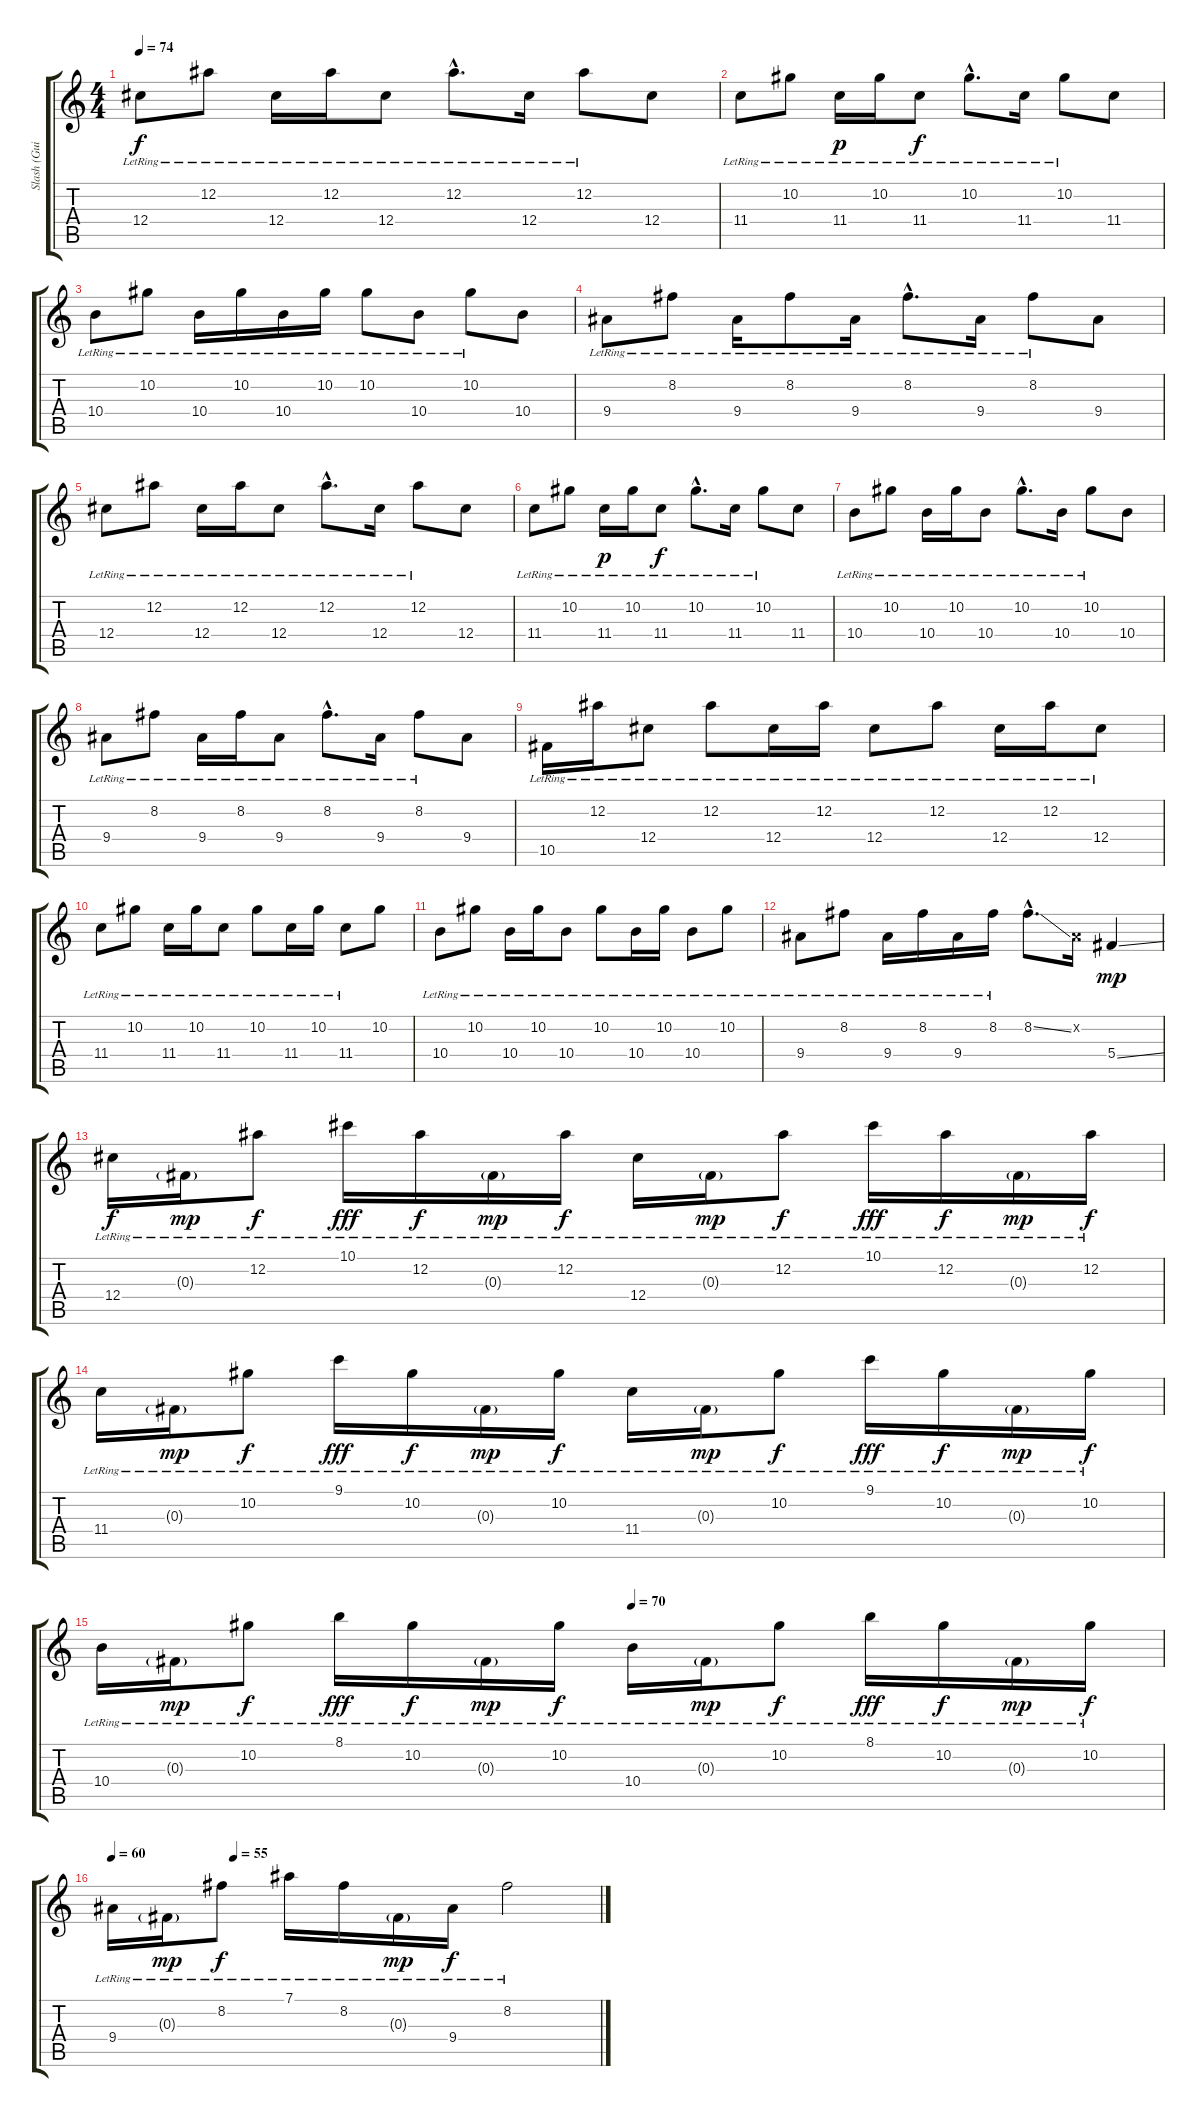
\track ("Slash (Guitar - 12 Strings)" "Slash (Gui") {instrument electricguitarjazz}
\staff {score tabs}
\tuning (Eb4 Bb3 Gb3 Db3 Ab2 Eb2) {hide}
\ts (4 4)
\tempo 74
\clef g2
\ks c
12.4{lr}.8{dy f instrument electricguitarjazz} 12.2{lr}.8 12.4{lr}.16 12.2{lr}.16 12.4{lr}.8 12.2{hac lr}.8{d} 12.4{lr}.16 12.2{lr}.8 12.4.8 |
11.4{lr}.8 10.2{lr}.8 11.4{lr}.16{dy p} 10.2{lr}.16 11.4{lr}.8{dy f} 10.2{hac lr}.8{d} 11.4{lr}.16 10.2{lr}.8 11.4.8 |
10.4{lr}.8 10.2{lr}.8 10.4{lr}.16 10.2{lr}.16 10.4{lr}.16 10.2{lr}.16 10.2{lr}.8 10.4{lr}.8 10.2{lr}.8 10.4.8 |
9.4{lr}.8 8.2{lr}.8 9.4{lr}.16 8.2{lr}.8 9.4{lr}.16 8.2{hac lr}.8{d} 9.4{lr}.16 8.2{lr}.8 9.4.8 |
12.4{lr}.8 12.2{lr}.8 12.4{lr}.16 12.2{lr}.16 12.4{lr}.8 12.2{hac lr}.8{d} 12.4{lr}.16 12.2{lr}.8 12.4.8 |
11.4{lr}.8 10.2{lr}.8 11.4{lr}.16{dy p} 10.2{lr}.16 11.4{lr}.8{dy f} 10.2{hac lr}.8{d} 11.4{lr}.16 10.2{lr}.8 11.4.8 |
10.4{lr}.8 10.2{lr}.8 10.4{lr}.16 10.2{lr}.16 10.4{lr}.8 10.2{hac lr}.8{d} 10.4{lr}.16 10.2{lr}.8 10.4.8 |
9.4{lr}.8 8.2{lr}.8 9.4{lr}.16 8.2{lr}.16 9.4{lr}.8 8.2{hac lr}.8{d} 9.4{lr}.16 8.2{lr}.8 9.4.8 |
10.5{lr}.16 12.2{lr}.16 12.4{lr}.8 12.2{lr}.8 12.4{lr}.16 12.2{lr}.16 12.4{lr}.8 12.2{lr}.8 12.4{lr}.16 12.2{lr}.16 12.4{lr}.8 |
11.4{lr}.8 10.2{lr}.8 11.4{lr}.16 10.2{lr}.16 11.4{lr}.8 10.2{lr}.8 11.4{lr}.16 10.2{lr}.16 11.4{lr}.8 10.2.8 |
10.4{lr}.8 10.2{lr}.8 10.4{lr}.16 10.2{lr}.16 10.4{lr}.8 10.2{lr}.8 10.4{lr}.16 10.2{lr}.16 10.4{lr}.8 10.2{lr}.8 |
9.4{lr}.8 8.2{lr}.8 9.4{lr}.16 8.2{lr}.16 9.4{lr}.16 8.2{lr}.16 8.2{ss hac}.8{d} 0.2{x}.16 5.4{ss}.4{dy mp} |
12.4{lr}.16{dy f} 0.3{g lr}.16{dy mp} 12.2{lr}.8{dy f} 10.1{lr}.16{dy fff} 12.2{lr}.16{dy f} 0.3{g lr}.16{dy mp} 12.2{lr}.16{dy f} 12.4{lr}.16 0.3{g lr}.16{dy mp} 12.2{lr}.8{dy f} 10.1{lr}.16{dy fff} 12.2{lr}.16{dy f} 0.3{g lr}.16{dy mp} 12.2{lr}.16{dy f} |
11.4{lr}.16 0.3{g lr}.16{dy mp} 10.2{lr}.8{dy f} 9.1{lr}.16{dy fff} 10.2{lr}.16{dy f} 0.3{g lr}.16{dy mp} 10.2{lr}.16{dy f} 11.4{lr}.16 0.3{g lr}.16{dy mp} 10.2{lr}.8{dy f} 9.1{lr}.16{dy fff} 10.2{lr}.16{dy f} 0.3{g lr}.16{dy mp} 10.2{lr}.16{dy f} |
\tempo (70 0.5)
10.4{lr}.16 0.3{g lr}.16{dy mp} 10.2{lr}.8{dy f} 8.1{lr}.16{dy fff} 10.2{lr}.16{dy f} 0.3{g lr}.16{dy mp} 10.2{lr}.16{dy f} 10.4{lr}.16 0.3{g lr}.16{dy mp} 10.2{lr}.8{dy f} 8.1{lr}.16{dy fff} 10.2{lr}.16{dy f} 0.3{g lr}.16{dy mp} 10.2{lr}.16{dy f} |
\tempo 60
\tempo (55 0.25)
9.4{lr}.16 0.3{g lr}.16{dy mp} 8.2{lr}.8{dy f} 7.1{lr}.16 8.2{lr}.16 0.3{g lr}.16{dy mp} 9.4{lr}.16{dy f} 8.2{lr}.2
